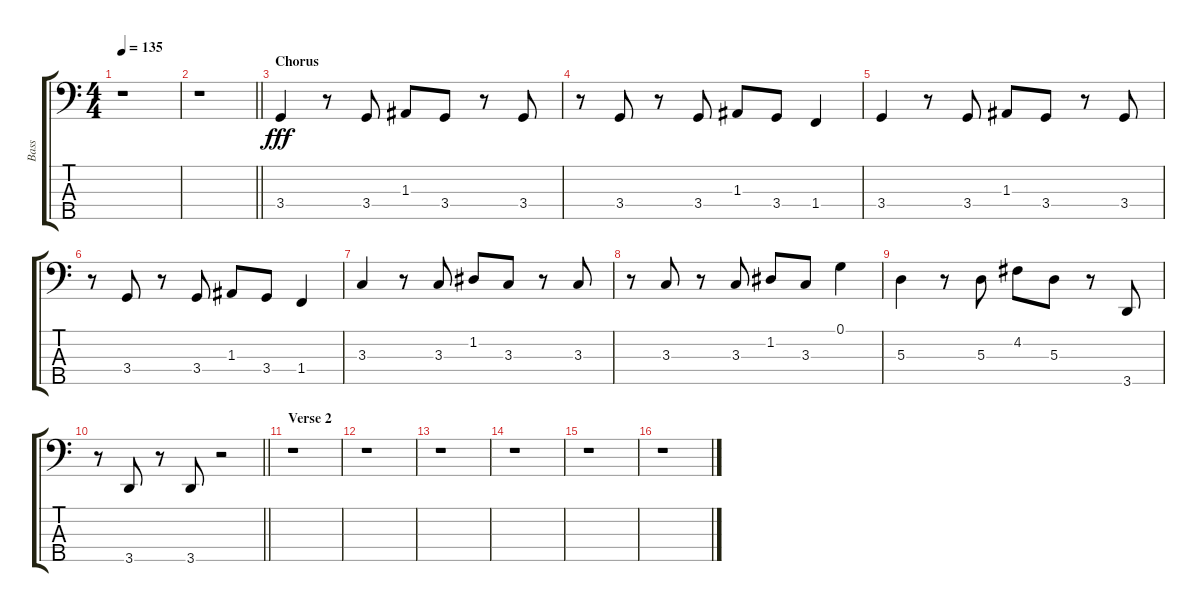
\track ("Bass" "Bass") {instrument fretlessbass}
\staff {score tabs}
\tuning (G2 D2 A1 E1 B0) {hide}
\ts (4 4)
\tempo 135
\clef f4
\ks c
r.1{dy fff} |
\barLineRight lightlight
r.1 |
\section ("" "Chorus")
3.4.4 r.8 3.4.8 1.3.8 3.4.8 r.8 3.4.8 |
r.8 3.4.8 r.8 3.4.8 1.3.8 3.4.8 1.4.4 |
3.4.4 r.8 3.4.8 1.3.8 3.4.8 r.8 3.4.8 |
r.8 3.4.8 r.8 3.4.8 1.3.8 3.4.8 1.4.4 |
3.3.4 r.8 3.3.8 1.2.8 3.3.8 r.8 3.3.8 |
r.8 3.3.8 r.8 3.3.8 1.2.8 3.3.8 0.1.4 |
5.3.4 r.8 5.3.8 4.2.8 5.3.8 r.8 3.5.8 |
\barLineRight lightlight
r.8 3.5.8 r.8 3.5.8 r.2 |
\section ("" "Verse 2")
r.1 |
r.1 |
r.1 |
r.1 |
r.1 |
r.1
